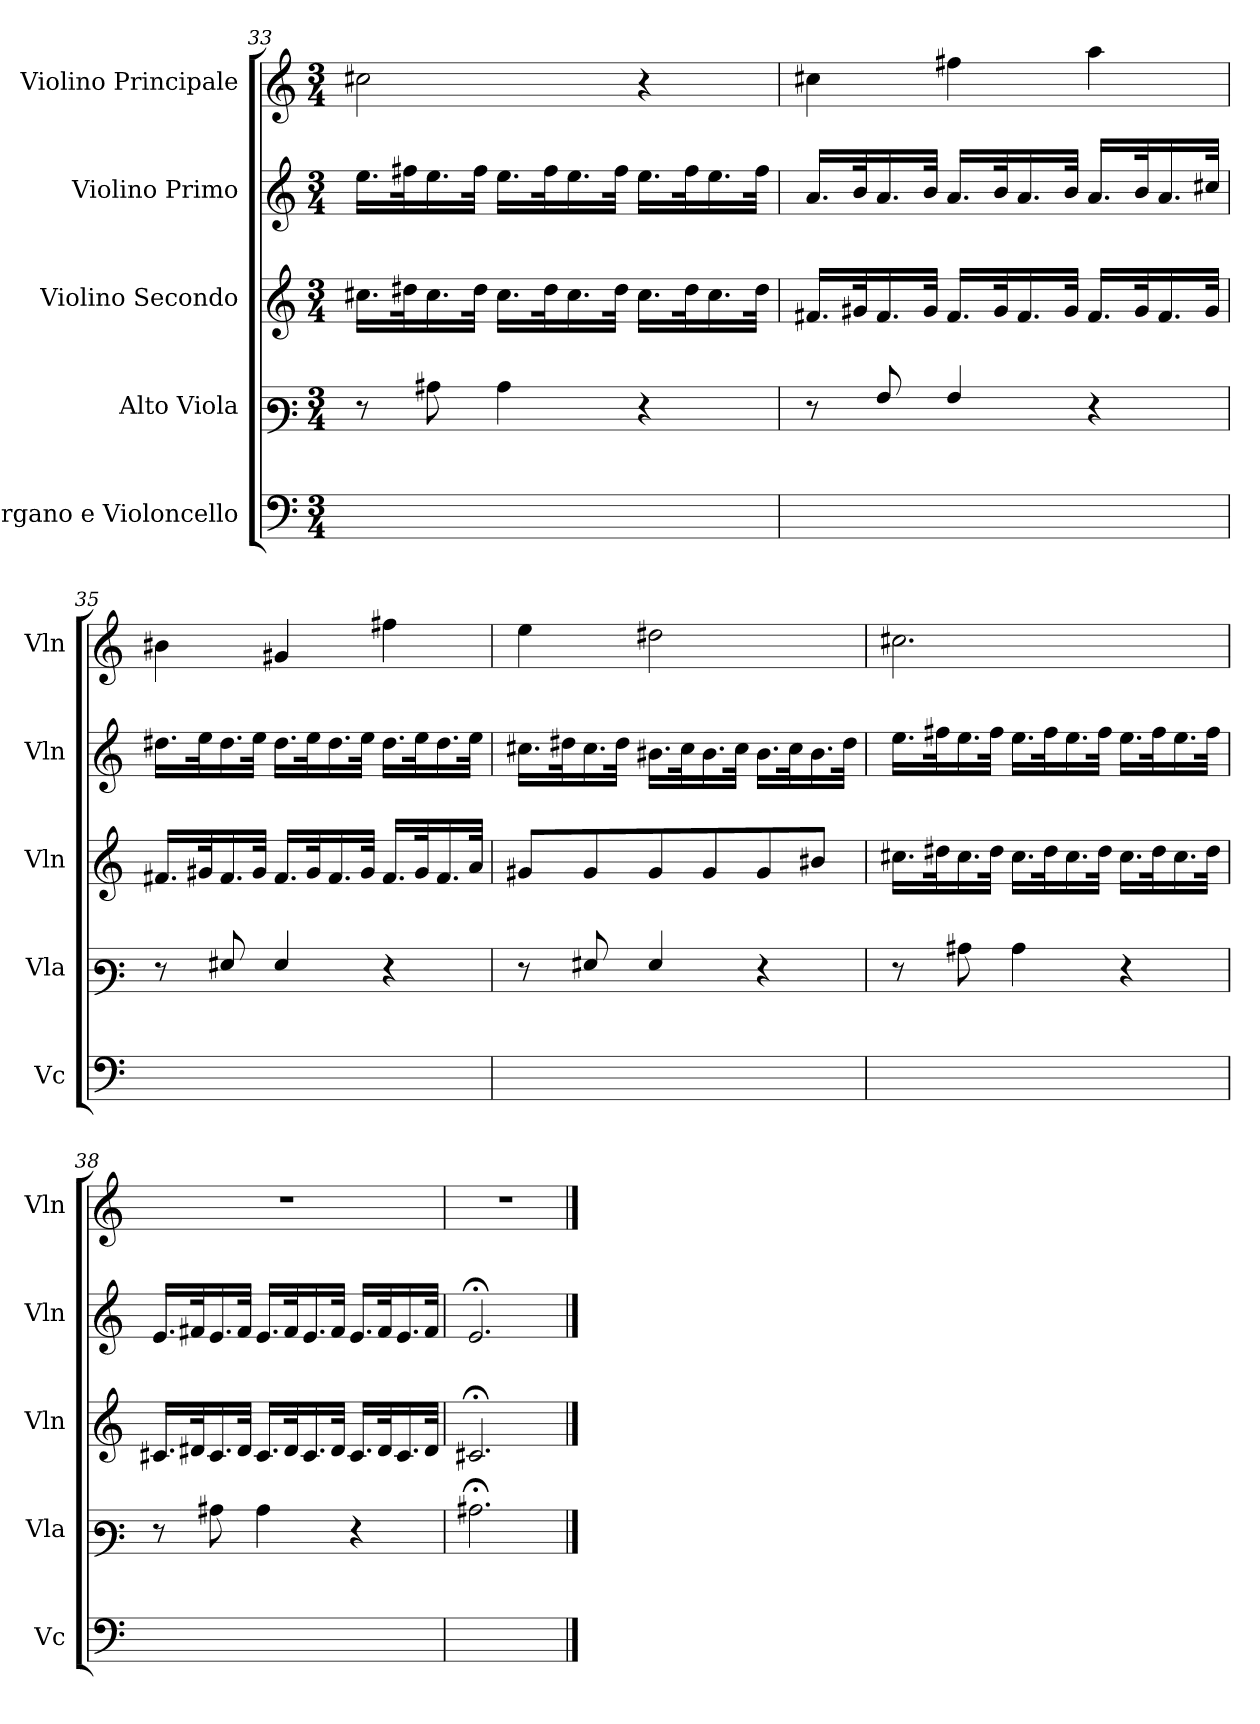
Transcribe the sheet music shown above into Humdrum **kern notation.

**kern	**kern	**kern	**kern	**kern
*part5	*part4	*part3	*part2	*part1
*staff5	*staff4	*staff3	*staff2	*staff1
*I"Organo e Violoncello	*I"Alto Viola	*I"Violino Secondo	*I"Violino Primo	*I"Violino Principale
*I'Vc	*I'Vla	*I'Vln	*I'Vln	*I'Vln
*clefF4	*clefF3	*clefG2	*clefG2	*clefG2
*M3/4	*M3/4	*M3/4	*M3/4	*M3/4
=33	=33	=33	=33	=33
2.ryy	8r	16.cc#\LL	16.ee\LL	2cc#\
.	.	32dd#\k	32ff#\k	.
.	8c#\	16.cc#\	16.ee\	.
.	.	32dd#\JJk	32ff#\JJk	.
.	4c#\	16.cc#\LL	16.ee\LL	.
.	.	32dd#\k	32ff#\k	.
.	.	16.cc#\	16.ee\	.
.	.	32dd#\JJk	32ff#\JJk	.
.	4r	16.cc#\LL	16.ee\LL	4r
.	.	32dd#\k	32ff#\k	.
.	.	16.cc#\	16.ee\	.
.	.	32dd#\JJk	32ff#\JJk	.
=34	=34	=34	=34	=34
2.ryy	8r	16.f#/LL	16.a/LL	4cc#\
.	.	32g#/k	32b/k	.
.	8A/	16.f#/	16.a/	.
.	.	32g#/JJk	32b/JJk	.
.	4A/	16.f#/LL	16.a/LL	4ff#\
.	.	32g#/k	32b/k	.
.	.	16.f#/	16.a/	.
.	.	32g#/JJk	32b/JJk	.
.	4r	16.f#/LL	16.a/LL	4aa\
.	.	32g#/k	32b/k	.
.	.	16.f#/	16.a/	.
.	.	32g#/JJk	32cc#/JJk	.
=35	=35	=35	=35	=35
2.ryy	8r	16.f#/LL	16.dd#\LL	4b#\
.	.	32g#/k	32ee\k	.
.	8G#/	16.f#/	16.dd#\	.
.	.	32g#/JJk	32ee\JJk	.
.	4G#/	16.f#/LL	16.dd#\LL	4g#/
.	.	32g#/k	32ee\k	.
.	.	16.f#/	16.dd#\	.
.	.	32g#/JJk	32ee\JJk	.
.	4r	16.f#/LL	16.dd#\LL	4ff#\
.	.	32g#/k	32ee\k	.
.	.	16.f#/	16.dd#\	.
.	.	32a/JJk	32ee\JJk	.
=36	=36	=36	=36	=36
2.ryy	8r	8g#/L	16.cc#\LL	4ee\
.	.	.	32dd#\k	.
.	8G#/	8g#/	16.cc#\	.
.	.	.	32dd#\JJk	.
.	4G#/	8g#/	16.b#\LL	2dd#\
.	.	.	32cc#\k	.
.	.	8g#/	16.b#\	.
.	.	.	32cc#\JJk	.
.	4r	8g#/	16.b#\LL	.
.	.	.	32cc#\k	.
.	.	8b#/J	16.b#\	.
.	.	.	32dd#\JJk	.
=37	=37	=37	=37	=37
2.ryy	8r	16.cc#\LL	16.ee\LL	2.cc#\
.	.	32dd#\k	32ff#\k	.
.	8c#\	16.cc#\	16.ee\	.
.	.	32dd#\JJk	32ff#\JJk	.
.	4c#\	16.cc#\LL	16.ee\LL	.
.	.	32dd#\k	32ff#\k	.
.	.	16.cc#\	16.ee\	.
.	.	32dd#\JJk	32ff#\JJk	.
.	4r	16.cc#\LL	16.ee\LL	.
.	.	32dd#\k	32ff#\k	.
.	.	16.cc#\	16.ee\	.
.	.	32dd#\JJk	32ff#\JJk	.
=38	=38	=38	=38	=38
2.ryy	8r	16.c#/LL	16.e/LL	2.r
.	.	32d#/k	32f#/k	.
.	8c#\	16.c#/	16.e/	.
.	.	32d#/JJk	32f#/JJk	.
.	4c#\	16.c#/LL	16.e/LL	.
.	.	32d#/k	32f#/k	.
.	.	16.c#/	16.e/	.
.	.	32d#/JJk	32f#/JJk	.
.	4r	16.c#/LL	16.e/LL	.
.	.	32d#/k	32f#/k	.
.	.	16.c#/	16.e/	.
.	.	32d#/JJk	32f#/JJk	.
=39	=39	=39	=39	=39
2.ryy	2.c#;<\	2.c#;</	2.e;</	2.r
==	==	==	==	==
*-	*-	*-	*-	*-
